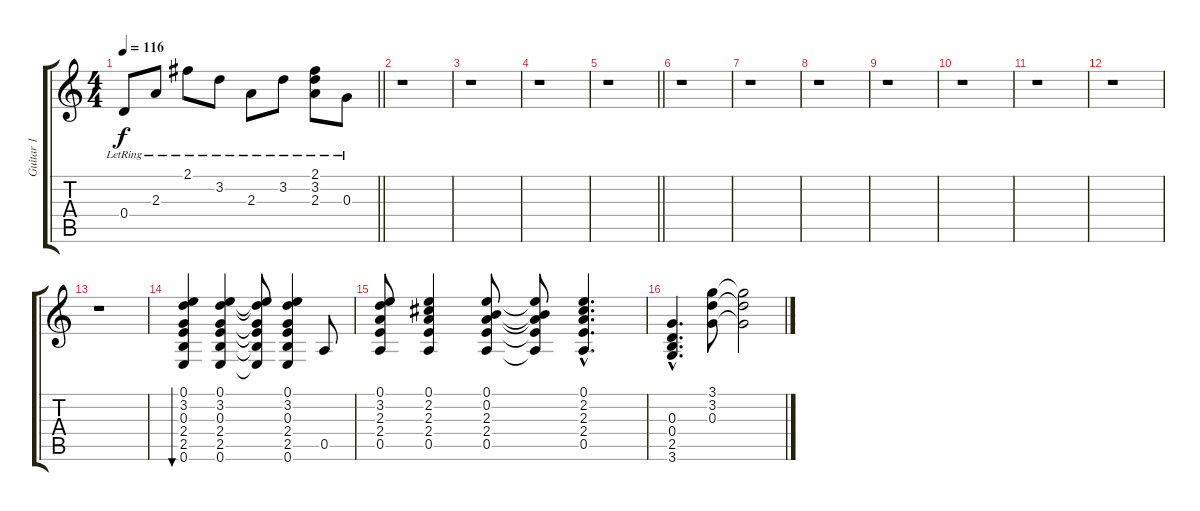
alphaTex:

\track ("Guitar 1" "Guitar 1") {instrument acousticguitarnylon}
\staff {score tabs}
\tuning (E4 B3 G3 D3 A2 E2) {hide}
\ts (4 4)
\tempo 116
\clef g2
\barLineRight lightlight
\ks c
0.4{lr}.8{dy f} 2.3{lr}.8 2.1{lr}.8 3.2{lr}.8 2.3{lr}.8 3.2{lr}.8 (2.1{lr} 3.2{lr} 2.3{lr}).8 0.3{lr}.8 |
r.1 |
r.1 |
r.1 |
\barLineRight lightlight
r.1 |
r.1 |
r.1 |
r.1 |
r.1 |
r.1 |
r.1 |
r.1 |
r.1 |
(0.1 3.2 0.3 2.4 2.5 0.6).4{bu 240} (0.1 3.2 0.3 2.4 2.5 0.6).4 (0.1{t} 3.2{t} 0.3{t} 2.4{t} 2.5{t} 0.6{t}).8 (0.1 3.2 0.3 2.4 2.5 0.6).4 0.5.8 |
(0.1 3.2 2.3 2.4 0.5).8 (0.1 2.2 2.3 2.4 0.5).4 (0.1 0.2 2.3 2.4 0.5).8 (0.1{t} 0.2{t} 2.3{t} 2.4{t} 0.5{t}).8 (0.1{hac} 2.2{hac} 2.3{hac} 2.4{hac} 0.5{hac}).4{d} |
(0.3{hac} 0.4{hac} 2.5{hac} 3.6{hac}).4{d} (3.1 3.2 0.3).8 (3.1{t} 3.2{t} 0.3{t}).2
